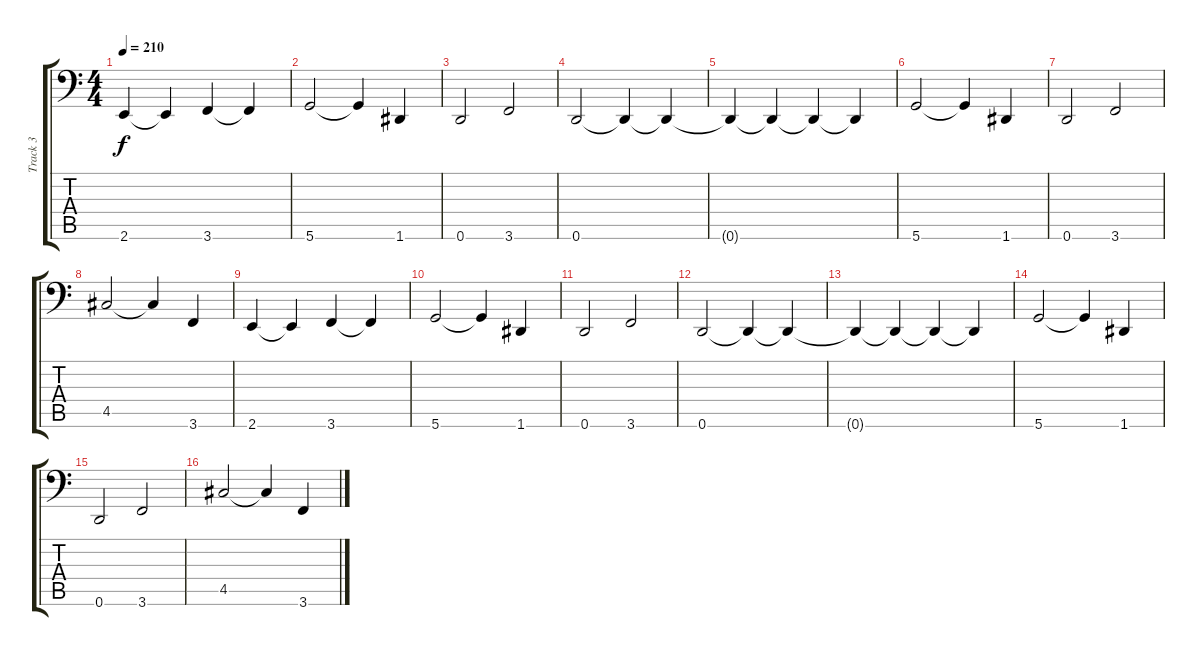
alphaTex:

\track ("Track 3" "Track 3") {instrument slapbass1}
\staff {score tabs}
\tuning (E3 B2 G2 D2 A1 D1) {hide}
\ts (4 4)
\tempo 210
\clef f4
\ks c
2.6.4{dy f} 2.6{t}.4 3.6.4 3.6{t}.4 |
5.6.2 5.6{t}.4 1.6.4 |
0.6.2 3.6.2 |
0.6.2 0.6{t}.4 0.6{t}.4 |
0.6{t}.4 0.6{t}.4 0.6{t}.4 0.6{t}.4 |
5.6.2 5.6{t}.4 1.6.4 |
0.6.2 3.6.2 |
4.5.2 4.5{t}.4 3.6.4 |
2.6.4 2.6{t}.4 3.6.4 3.6{t}.4 |
5.6.2 5.6{t}.4 1.6.4 |
0.6.2 3.6.2 |
0.6.2 0.6{t}.4 0.6{t}.4 |
0.6{t}.4 0.6{t}.4 0.6{t}.4 0.6{t}.4 |
5.6.2 5.6{t}.4 1.6.4 |
0.6.2 3.6.2 |
4.5.2 4.5{t}.4 3.6.4
